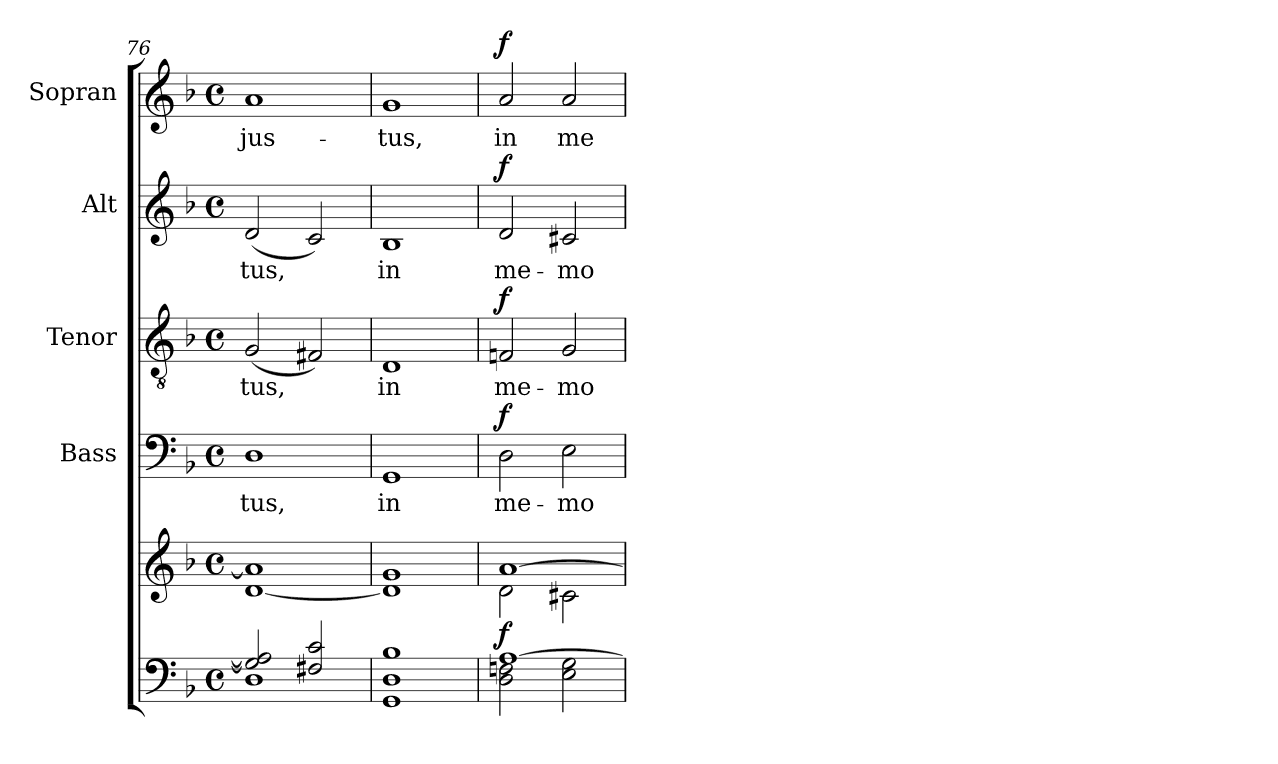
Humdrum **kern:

**kern	**kern	**dynam	**kern	**text	**dynam	**kern	**text	**dynam	**kern	**text	**dynam	**kern	**text	**dynam
*part5	*part5	*part5	*part4	*part4	*part4	*part3	*part3	*part3	*part2	*part2	*part2	*part1	*part1	*part1
*staff6	*staff5	*staff5/6	*staff4	*staff4	*staff4	*staff3	*staff3	*staff3	*staff2	*staff2	*staff2	*staff1	*staff1	*staff1
*	*	*	*I"Bass	*	*	*I"Tenor	*	*	*I"Alt	*	*	*I"Sopran	*	*
*	*	*	*I'B.	*	*	*I'T.	*	*	*I'A.	*	*	*I'S.	*	*
*clefF4	*clefG2	*	*clefF4	*	*	*clefGv2	*	*	*clefG2	*	*	*clefG2	*	*
*k[b-]	*k[b-]	*	*k[b-]	*	*	*k[b-]	*	*	*k[b-]	*	*	*k[b-]	*	*
*F:	*F:	*	*F:	*	*	*F:	*	*	*F:	*	*	*F:	*	*
*M4/4	*M4/4	*	*M4/4	*	*	*M4/4	*	*	*M4/4	*	*	*M4/4	*	*
*met(c)	*met(c)	*	*met(c)	*	*	*met(c)	*	*	*met(c)	*	*	*met(c)	*	*
=76	=76	=76	=76	=76	=76	=76	=76	=76	=76	=76	=76	=76	=76	=76
*^	*^	*	*	*	*	*	*	*	*	*	*	*	*	*
!	!	!	!	!	!	!LO:LY:b	!	!	!LO:LY:b	!	!	!LO:LY:b	!	!	!LO:LY:b	!
2G/] 2A/]	1D	1a]	[<1d	.	1D	-tus,	.	(<2G/	-tus,	.	(<2d/	-tus,	.	1a	jus-	.
2F#X/ 2c/	.	.	.	.	.	.	.	2F#X/)	.	.	2c/)	.	.	.	.	.
=77	=77	=77	=77	=77	=77	=77	=77	=77	=77	=77	=77	=77	=77	=77	=77	=77
!	!	!	!	!	!	!LO:LY:b	!	!	!LO:LY:b	!	!	!LO:LY:b	!	!	!LO:LY:b	!
1B-	1GG 1D	1g	1d]	.	1GG	in	.	1D	in	.	1B-	in	.	1g	-tus,	.
=78	=78	=78	=78	=78	=78	=78	=78	=78	=78	=78	=78	=78	=78	=78	=78	=78
!	!	!	!	!LO:DY:b	!	!LO:LY:b	!LO:DY:a	!	!LO:LY:b	!LO:DY:a	!	!LO:LY:b	!LO:DY:a	!	!LO:LY:b	!LO:DY:a
[>1A	2D\ 2Fn\	[>1a	2d\	f	2D\	me-	f	2Fn/	me-	f	2d/	me-	f	2a/	in	f
!	!	!	!	!	!	!LO:LY:b	!	!	!LO:LY:b	!	!	!LO:LY:b	!	!	!LO:LY:b	!
.	2E\ 2G\	.	2c#X\	.	2E\	-mo-	.	2G/	-mo-	.	2c#X/	-mo-	.	2a/	me-	.
*v	*v	*	*	*	*	*	*	*	*	*	*	*	*	*	*	*
*	*v	*v	*	*	*	*	*	*	*	*	*	*	*	*	*
=	=	=	=	=	=	=	=	=	=	=	=	=	=	=
*-	*-	*-	*-	*-	*-	*-	*-	*-	*-	*-	*-	*-	*-	*-
